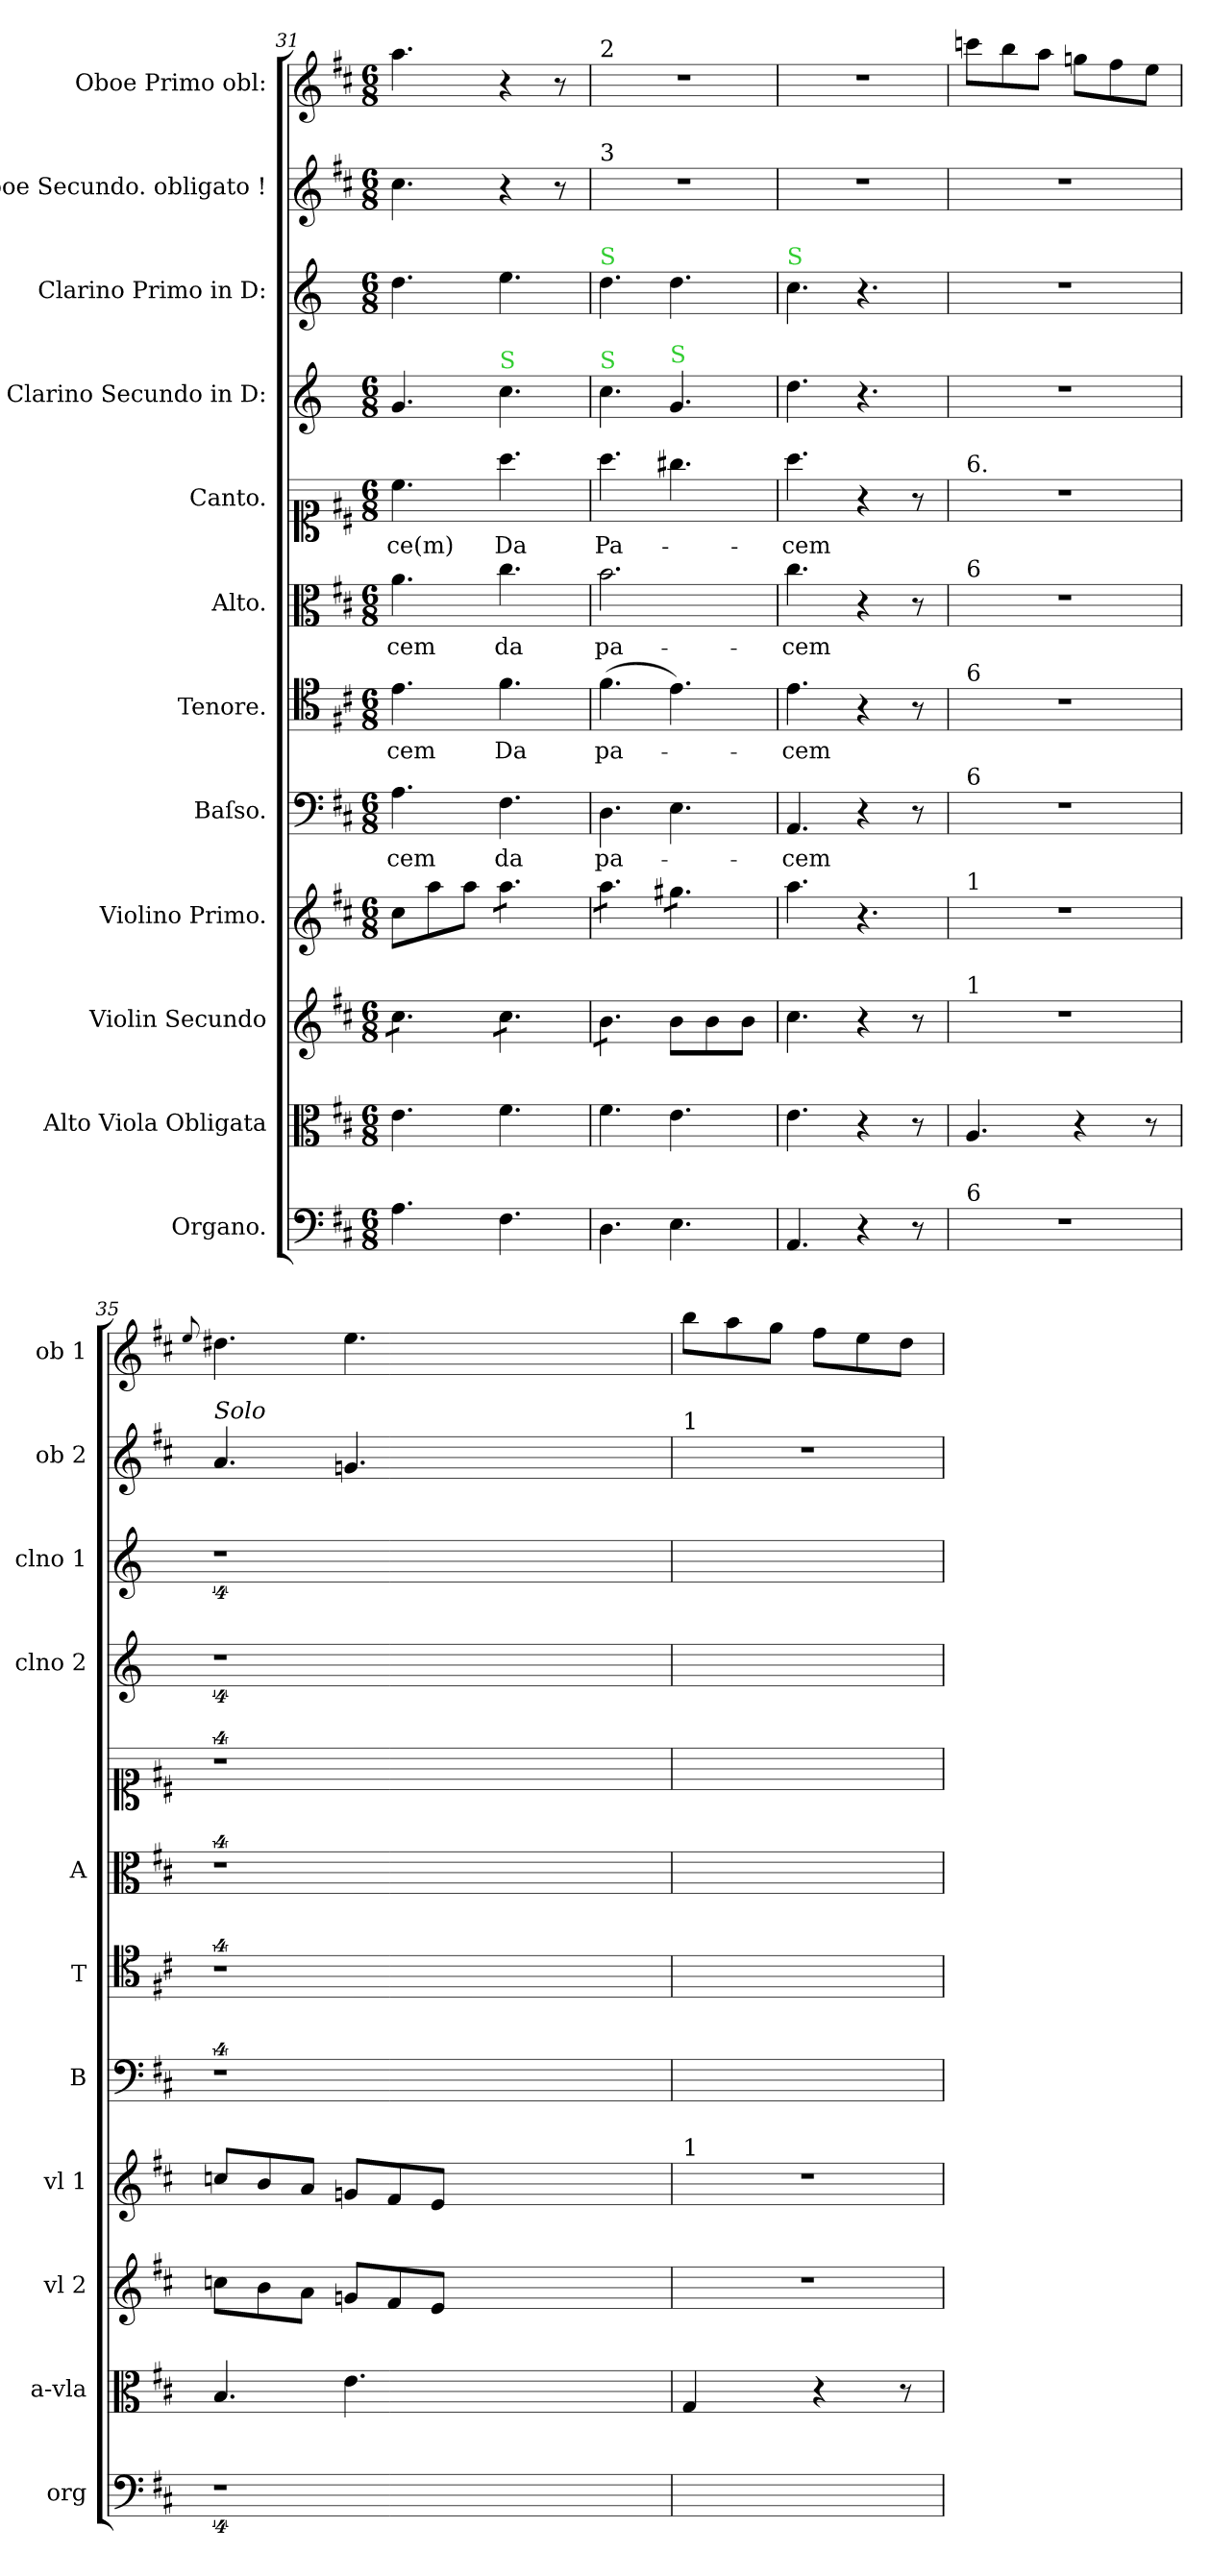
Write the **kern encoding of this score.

**kern	**kern	**kern	**kern	**dynam	**kern	**text	**kern	**text	**kern	**text	**kern	**text	**kern	**kern	**kern	**kern
*part12	*part11	*part10	*part9	*part9	*part8	*part8	*part7	*part7	*part6	*part6	*part5	*part5	*part4	*part3	*part2	*part1
*staff12	*staff11	*staff10	*staff9	*staff9	*staff8	*staff8	*staff7	*staff7	*staff6	*staff6	*staff5	*staff5	*staff4	*staff3	*staff2	*staff1
*I"Organo.	*I"Alto Viola Obligata	*I"Violin Secundo	*I"Violino Primo.	*	*I"Baſso.	*	*I"Tenore.	*	*I"Alto.	*	*I"Canto.	*	*I"Clarino Secundo in D:	*I"Clarino Primo in D:	*I"Oboe Secundo. obligato !	*I"Oboe Primo obl:
*I'org	*I'a-vla	*I'vl 2	*I'vl 1	*	*I'B	*	*I'T	*	*I'A	*	*	*	*I'clno 2	*I'clno 1	*I'ob 2	*I'ob 1
*clefF4	*clefC3	*clefG2	*clefG2	*	*clefF4	*	*clefC4	*	*clefC3	*	*clefC1	*	*clefG2	*clefG2	*clefG2	*clefG2
*	*	*	*	*	*	*	*	*	*	*	*	*	*ITrd-1c-2	*ITrd-1c-2	*	*
*k[f#c#]	*k[f#c#]	*k[f#c#]	*k[f#c#]	*	*k[f#c#]	*	*k[f#c#]	*	*k[f#c#]	*	*k[f#c#]	*	*k[f#c#]	*k[f#c#]	*k[f#c#]	*k[f#c#]
*D:	*D:	*D:	*D:	*	*D:	*	*D:	*	*D:	*	*D:	*	*	*	*D:	*D:
*M6/8	*M6/8	*M6/8	*M6/8	*	*M6/8	*	*M6/8	*	*M6/8	*	*M6/8	*	*M6/8	*M6/8	*M6/8	*M6/8
=31	=31	=31	=31	=31	=31	=31	=31	=31	=31	=31	=31	=31	=31	=31	=31	=31
*	*	*tremolo	*	*	*	*	*	*	*	*	*	*	*	*	*	*
4.A\	4.e\	8cc#\L	8cc#\L	.	4.A\	-cem	4.e\	-cem	4.a\	-cem	4.cc#\	-ce(m)	4.a/	4.ee\	4.cc#\	4.aa\
.	.	8cc#\	8aa\	.	.	.	.	.	.	.	.	.	.	.	.	.
.	.	8cc#\J	8aa\J	.	.	.	.	.	.	.	.	.	.	.	.	.
!	!	!	!	!	!	!	!	!	!	!	!	!	!LO:TX:a:color=limegreen:t=S	!	!	!
*	*	*	*tremolo	*	*	*	*	*	*	*	*	*	*	*	*	*
4.F#\	4.f#\	8cc#\L	8aa\L	.	4.F#\	da	4.f#\	Da	4.cc#\	da	4.aa\	Da	4.dd\	4.ff#\	4r	4r
.	.	8cc#\	8aa\	.	.	.	.	.	.	.	.	.	.	.	.	.
.	.	8cc#\J	8aa\J	.	.	.	.	.	.	.	.	.	.	.	8r	8r
=32	=32	=32	=32	=32	=32	=32	=32	=32	=32	=32	=32	=32	=32	=32	=32	=32
!	!	!	!	!	!	!	!	!	!	!	!	!	!	!	!	!LO:TX:a:t=2
!	!	!	!	!	!	!	!	!	!	!	!	!	!	!	!LO:TX:a:t=3	!
!	!	!	!	!	!	!	!	!	!	!	!	!	!	!LO:TX:a:color=limegreen:t=S	!	!
!	!	!	!	!	!	!	!	!	!	!	!	!	!LO:TX:a:color=limegreen:t=S	!	!	!
4.D\	4.f#\	8b\L	8aa\L	.	4.D\	pa-	(4.f#\	pa-	2.b\	pa-	4.aa\	Pa-	4.dd\	4.ee\	2.r	2.r
.	.	8b\	8aa\	.	.	.	.	.	.	.	.	.	.	.	.	.
.	.	8b\J	8aa\J	.	.	.	.	.	.	.	.	.	.	.	.	.
*	*	*Xtremolo	*	*	*	*	*	*	*	*	*	*	*	*	*	*
!	!	!	!	!	!	!	!	!	!	!	!	!	!LO:TX:a:color=limegreen:t=S	!	!	!
4.E\	4.e\	8b\L	8gg#X\L	.	4.E\	.	4.e\)	.	.	.	4.gg#X\	.	4.a/	4.ee\	.	.
.	.	8b\	8gg#X\	.	.	.	.	.	.	.	.	.	.	.	.	.
.	.	8b\J	8gg#X\J	.	.	.	.	.	.	.	.	.	.	.	.	.
*	*	*	*Xtremolo	*	*	*	*	*	*	*	*	*	*	*	*	*
=33	=33	=33	=33	=33	=33	=33	=33	=33	=33	=33	=33	=33	=33	=33	=33	=33
!	!	!	!	!	!	!	!	!	!	!	!	!	!	!LO:TX:a:color=limegreen:t=S	!	!
4.AA/	4.e\	4.cc#\	4.aa\	.	4.AA/	-cem	4.e\	-cem	4.cc#\	-cem	4.aa\	-cem	4.ee\	4.dd\	2.r	2.r
4r	4r	4r	4.r	.	4r	.	4r	.	4r	.	4r	.	4.r	4.r	.	.
8r	8r	8r	.	.	8r	.	8r	.	8r	.	8r	.	.	.	.	.
=34	=34	=34	=34	=34	=34	=34	=34	=34	=34	=34	=34	=34	=34	=34	=34	=34
!	!	!	!	!	!	!	!	!	!	!	!LO:TX:a:t=6.	!	!	!	!	!
!	!	!	!	!	!	!	!	!	!LO:TX:a:t=6	!	!	!	!	!	!	!
!	!	!	!	!	!	!	!LO:TX:a:t=6	!	!	!	!	!	!	!	!	!
!	!	!	!	!	!LO:TX:a:t=6	!	!	!	!	!	!	!	!	!	!	!
!	!	!	!LO:TX:a:t=1	!	!	!	!	!	!	!	!	!	!	!	!	!
!	!	!LO:TX:a:t=1	!	!	!	!	!	!	!	!	!	!	!	!	!	!
!LO:TX:a:t=6	!	!	!	!	!	!	!	!	!	!	!	!	!	!	!	!
2.r	4.A/	2.r	2.r	.	2.r	.	2.r	.	2.r	.	2.r	.	2.r	2.r	2.r	8cccn\L
.	.	.	.	.	.	.	.	.	.	.	.	.	.	.	.	8bb\
.	.	.	.	.	.	.	.	.	.	.	.	.	.	.	.	8aa\J
.	4r	.	.	.	.	.	.	.	.	.	.	.	.	.	.	8ggn\L
.	.	.	.	.	.	.	.	.	.	.	.	.	.	.	.	8ff#\
.	8r	.	.	.	.	.	.	.	.	.	.	.	.	.	.	8ee\J
=35	=35	=35	=35	=35	=35	=35	=35	=35	=35	=35	=35	=35	=35	=35	=35	=35
.	.	.	.	.	.	.	.	.	.	.	.	.	.	.	.	8qqee/
!	!	!	!	!	!	!	!	!	!	!	!	!	!	!	!LO:TX:a:i:t=Solo	!
!	!	!	!	!LO:DY:a	!	!	!	!	!	!	!	!	!	!	!	!
4%9r	4.B/	8ccn\L	8ccn/L	p&colon;	4%9r	.	4%9r	.	4%9r	.	4%9r	.	4%9r	4%9r	4.a/	4.dd#X\
.	.	8b\	8b/	.	.	.	.	.	.	.	.	.	.	.	.	.
.	.	8a\J	8a/J	.	.	.	.	.	.	.	.	.	.	.	.	.
.	4.e\	8gn/L	8gn/L	.	.	.	.	.	.	.	.	.	.	.	4.gn/	4.ee\
.	.	8f#/	8f#/	.	.	.	.	.	.	.	.	.	.	.	.	.
.	.	8e/J	8e/J	.	.	.	.	.	.	.	.	.	.	.	.	.
.	1.ryy	1.ryy	1.ryy	.	.	.	.	.	.	.	.	.	.	.	1.ryy	1.ryy
=36	=36	=36	=36	=36	=36	=36	=36	=36	=36	=36	=36	=36	=36	=36	=36	=36
!	!	!	!	!	!	!	!	!	!	!	!	!	!	!	!LO:TX:a:t=1	!
!	!	!	!LO:TX:a:t=1	!	!	!	!	!	!	!	!	!	!	!	!	!
!	!LO:N:vis=4	!	!	!	!	!	!	!	!	!	!	!	!	!	!	!
2.ryy	4.G/	2.r	2.r	.	2.ryy	.	2.ryy	.	2.ryy	.	2.ryy	.	2.ryy	2.ryy	2.r	8bb\L
.	.	.	.	.	.	.	.	.	.	.	.	.	.	.	.	8aa\
.	.	.	.	.	.	.	.	.	.	.	.	.	.	.	.	8gg\J
.	4r	.	.	.	.	.	.	.	.	.	.	.	.	.	.	8ff#\L
.	.	.	.	.	.	.	.	.	.	.	.	.	.	.	.	8ee\
.	8r	.	.	.	.	.	.	.	.	.	.	.	.	.	.	8dd\J
=	=	=	=	=	=	=	=	=	=	=	=	=	=	=	=	=
*-	*-	*-	*-	*-	*-	*-	*-	*-	*-	*-	*-	*-	*-	*-	*-	*-
